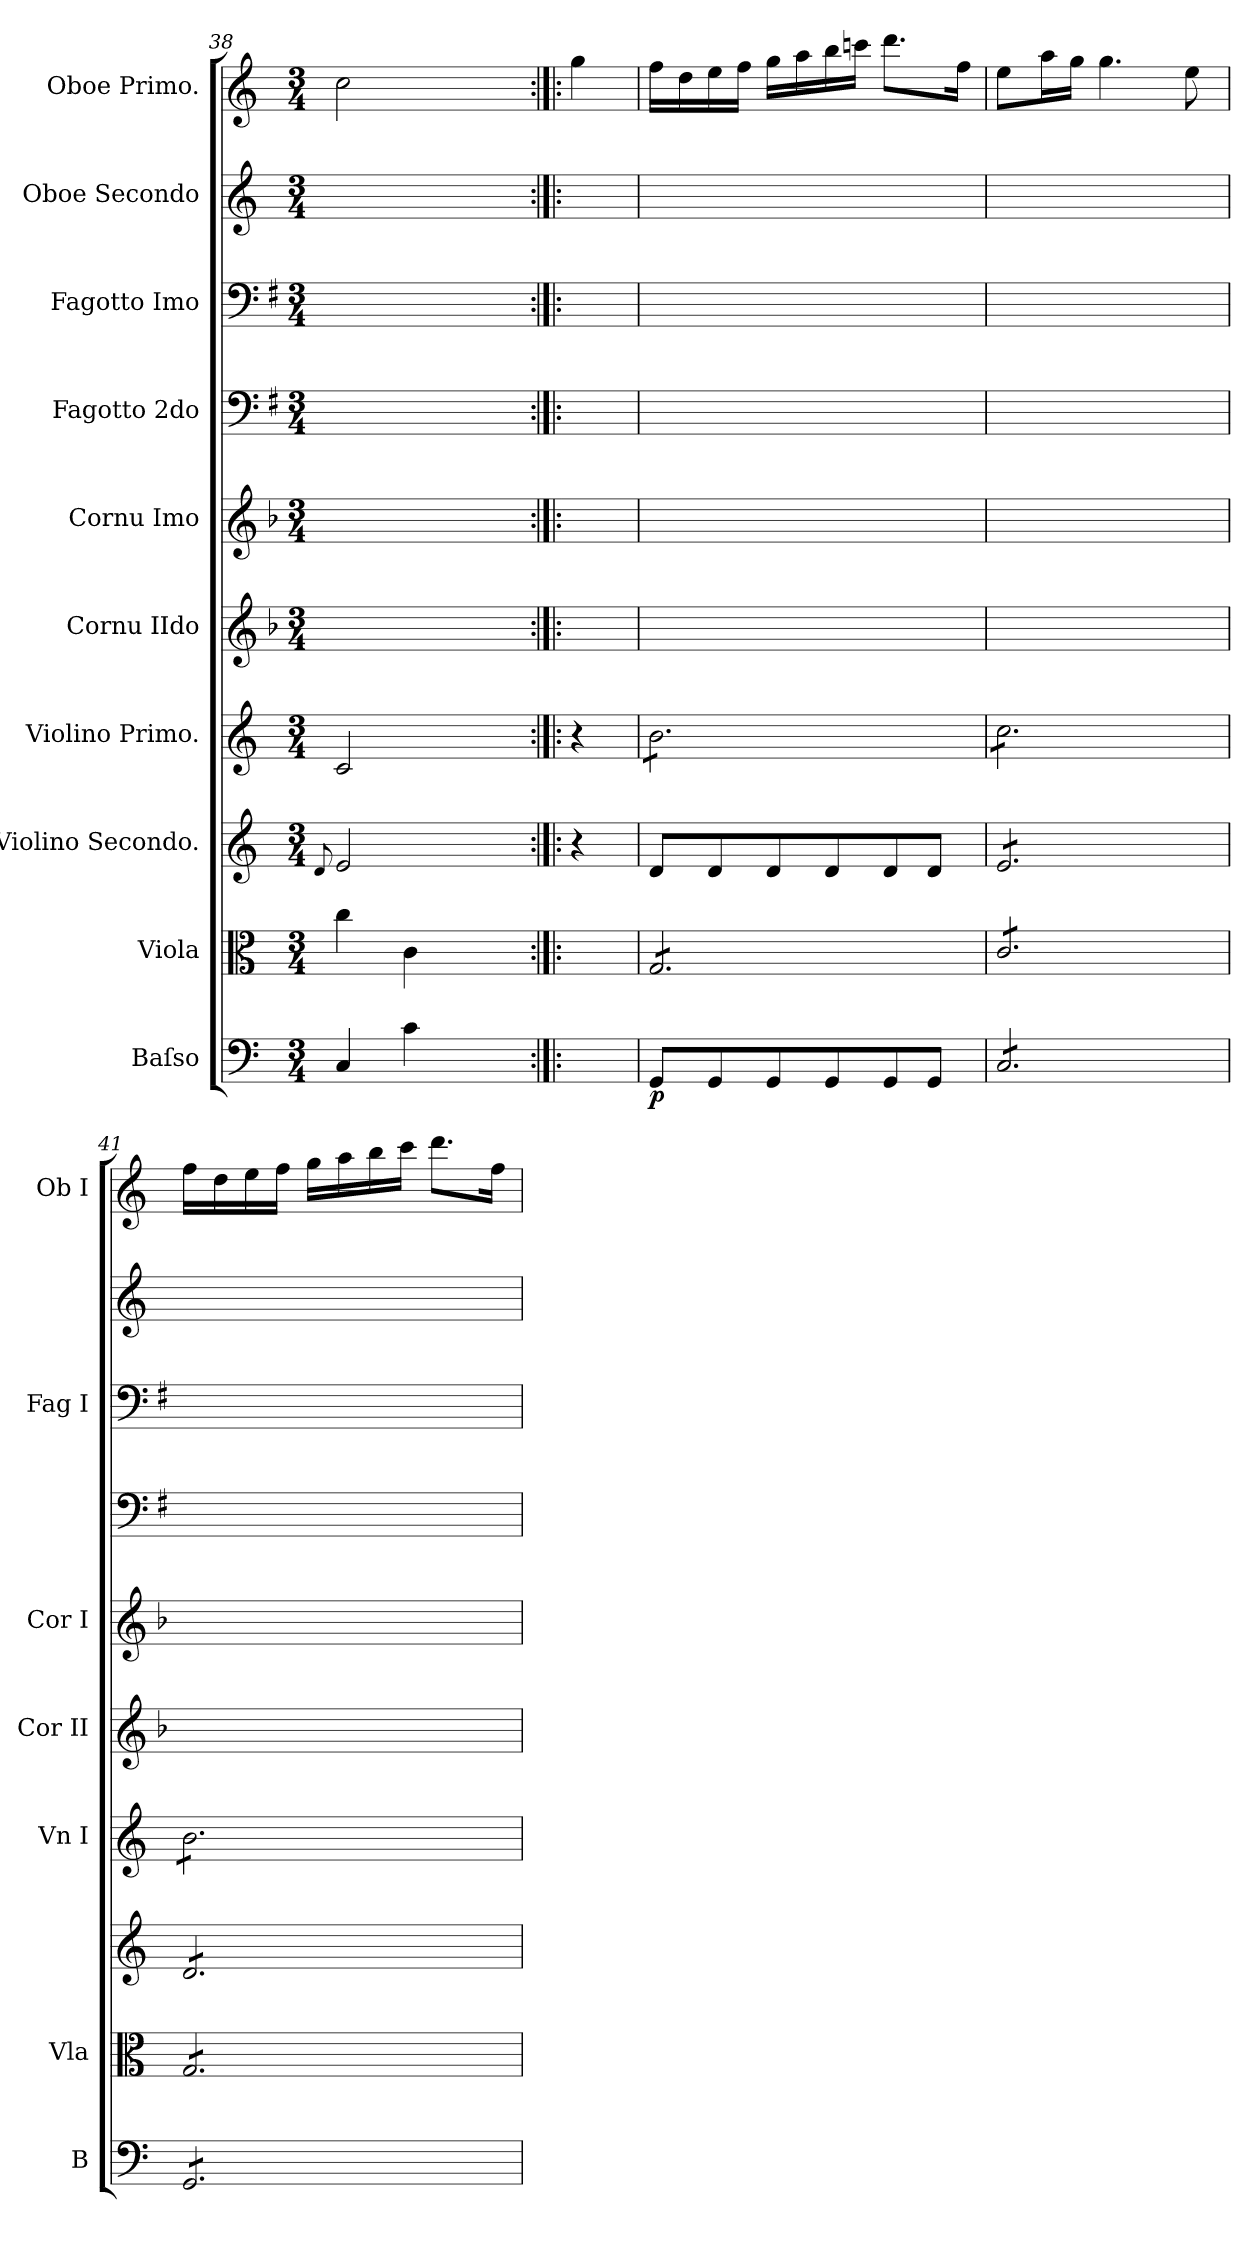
**kern	**dynam	**kern	**kern	**kern	**kern	**kern	**kern	**kern	**kern	**kern
*part10	*part10	*part9	*part8	*part7	*part6	*part5	*part4	*part3	*part2	*part1
*staff10	*staff10	*staff9	*staff8	*staff7	*staff6	*staff5	*staff4	*staff3	*staff2	*staff1
*I"Baſso	*	*I"Viola	*I"Violino Secondo.	*I"Violino Primo.	*I"Cornu IIdo	*I"Cornu Imo	*I"Fagotto 2do	*I"Fagotto Imo	*I"Oboe Secondo	*I"Oboe Primo.
*I'B	*	*I'Vla	*	*I'Vn I	*I'Cor II	*I'Cor I	*	*I'Fag I	*	*I'Ob I
*clefF4	*	*clefC3	*clefG2	*clefG2	*clefG2	*clefG2	*clefF4	*clefF4	*clefG2	*clefG2
*	*	*	*	*	*ITrd3c5	*ITrd3c5	*	*	*	*
*k[]	*	*k[]	*k[]	*k[]	*k[]	*k[]	*k[f#]	*k[f#]	*k[]	*k[]
*C:	*	*C:	*C:	*C:	*C:	*C:	*G:	*G:	*C:	*C:
*M3/4	*	*M3/4	*M3/4	*M3/4	*M3/4	*M3/4	*M3/4	*M3/4	*M3/4	*M3/4
=38	=38	=38	=38	=38	=38	=38	=38	=38	=38	=38
.	.	.	8qqd/	.	.	.	.	.	.	.
4C/	.	4cc\	2e/	2c/	2.ryy	2.ryy	2.ryy	2.ryy	2.ryy	2cc\
4c\	.	4c\	.	.	.	.	.	.	.	.
4ryy	.	4ryy	4ryy	4ryy	.	.	.	.	.	4ryy
=:|!|:	=:|!|:	=:|!|:	=:|!|:	=:|!|:	=:|!|:	=:|!|:	=:|!|:	=:|!|:	=:|!|:	=:|!|:
4ryy	.	4ryy	4r	4r	4ryy	4ryy	4ryy	4ryy	4ryy	4gg\
=39	=39	=39	=39	=39	=39	=39	=39	=39	=39	=39
*	*	*tremolo	*	*	*	*	*	*	*	*
*	*	*	*	*tremolo	*	*	*	*	*	*
8GG/L	p	8G/L	8d/L	8b\L	2.ryy	2.ryy	2.ryy	2.ryy	2.ryy	16ff\LL
.	.	.	.	.	.	.	.	.	.	16dd\
8GG/	.	8G/	8d/	8b\	.	.	.	.	.	16ee\
.	.	.	.	.	.	.	.	.	.	16ff\JJ
8GG/	.	8G/	8d/	8b\	.	.	.	.	.	16gg\LL
.	.	.	.	.	.	.	.	.	.	16aa\
8GG/	.	8G/	8d/	8b\	.	.	.	.	.	16bb\
.	.	.	.	.	.	.	.	.	.	16cccn\JJ
8GG/	.	8G/	8d/	8b\	.	.	.	.	.	8.ddd\L
8GG/J	.	8G/J	8d/J	8b\J	.	.	.	.	.	.
.	.	.	.	.	.	.	.	.	.	16ff\Jk
=40	=40	=40	=40	=40	=40	=40	=40	=40	=40	=40
*tremolo	*	*	*	*	*	*	*	*	*	*
*	*	*	*tremolo	*	*	*	*	*	*	*
8C/L	.	8c/L	8e/L	8cc\L	2.ryy	2.ryy	2.ryy	2.ryy	2.ryy	8ee\L
8C/	.	8c/	8e/	8cc\	.	.	.	.	.	16aa\L
.	.	.	.	.	.	.	.	.	.	16gg\JJ
8C/	.	8c/	8e/	8cc\	.	.	.	.	.	4.gg\
8C/	.	8c/	8e/	8cc\	.	.	.	.	.	.
8C/	.	8c/	8e/	8cc\	.	.	.	.	.	.
8C/J	.	8c/J	8e/J	8cc\J	.	.	.	.	.	8ee\
=41	=41	=41	=41	=41	=41	=41	=41	=41	=41	=41
8GG/L	.	8G/L	8d/L	8b\L	2.ryy	2.ryy	2.ryy	2.ryy	2.ryy	16ff\LL
.	.	.	.	.	.	.	.	.	.	16dd\
8GG/	.	8G/	8d/	8b\	.	.	.	.	.	16ee\
.	.	.	.	.	.	.	.	.	.	16ff\JJ
8GG/	.	8G/	8d/	8b\	.	.	.	.	.	16gg\LL
.	.	.	.	.	.	.	.	.	.	16aa\
8GG/	.	8G/	8d/	8b\	.	.	.	.	.	16bb\
.	.	.	.	.	.	.	.	.	.	16ccc\JJ
8GG/	.	8G/	8d/	8b\	.	.	.	.	.	8.ddd\L
8GG/J	.	8G/J	8d/J	8b\J	.	.	.	.	.	.
*	*	*	*	*Xtremolo	*	*	*	*	*	*
*	*	*	*Xtremolo	*	*	*	*	*	*	*
*	*	*Xtremolo	*	*	*	*	*	*	*	*
*Xtremolo	*	*	*	*	*	*	*	*	*	*
.	.	.	.	.	.	.	.	.	.	16ff\Jk
=	=	=	=	=	=	=	=	=	=	=
*-	*-	*-	*-	*-	*-	*-	*-	*-	*-	*-
